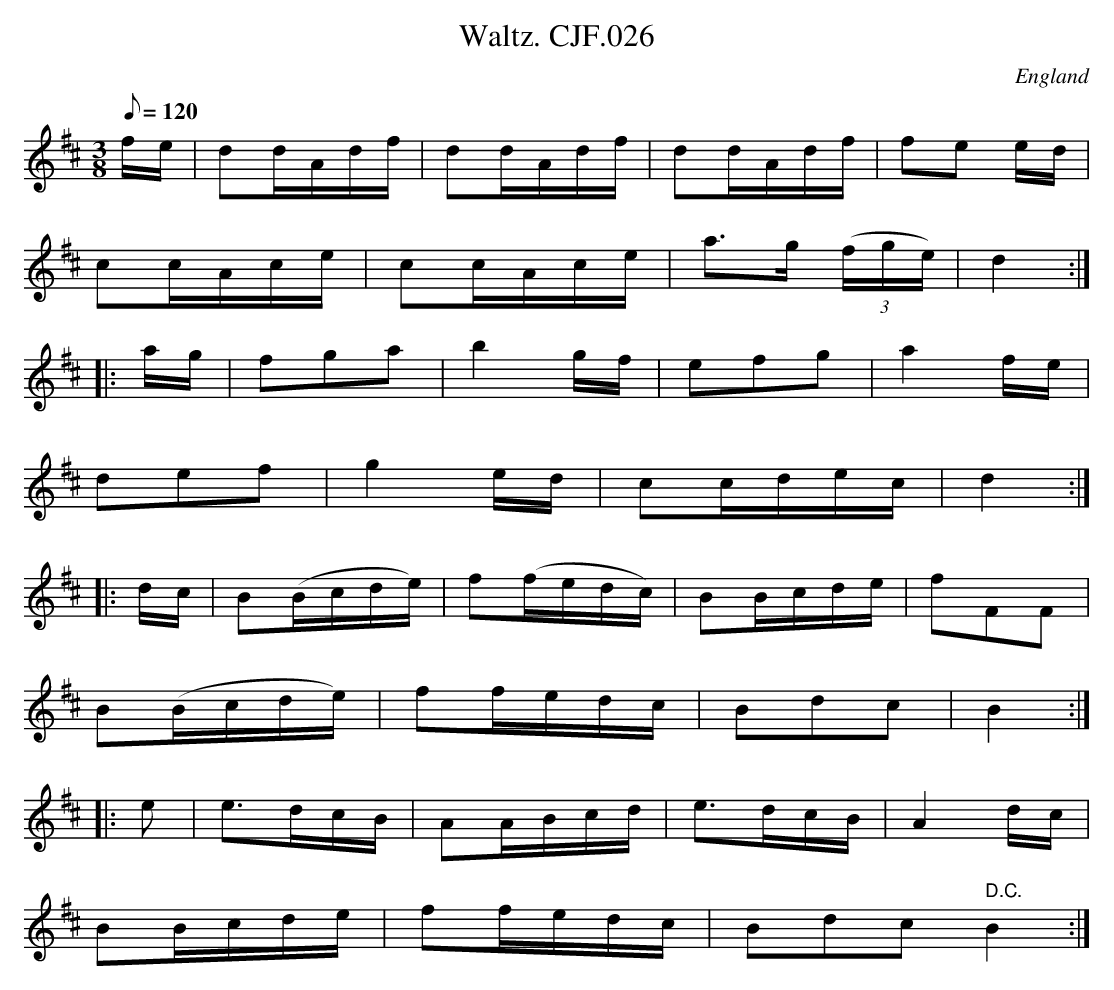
X:1
T:Waltz. CJF.026
L:1/16
M:3/8
O:England
Q:1/8=120
K:D
fe|\
d2dAdf|d2dAdf|d2dAdf|f2e2 ed|!
c2cAce|c2cAce|a3g ((3fge)|d4:|!
|:ag|f2g2a2|b4gf|e2f2g2|a4fe|!
d2e2f2|g4ed|c2cdec|d4:|!
|:dc|B2(Bcde)|f2(fedc)|B2Bcde|f2F2F2|!
B2(Bcde)|f2fedc|B2d2c2|B4:|!
|:e2|e3dcB|A2ABcd|e3dcB|A4dc|!
B2Bcde|f2fedc|B2d2c2" D.C."B4:|
